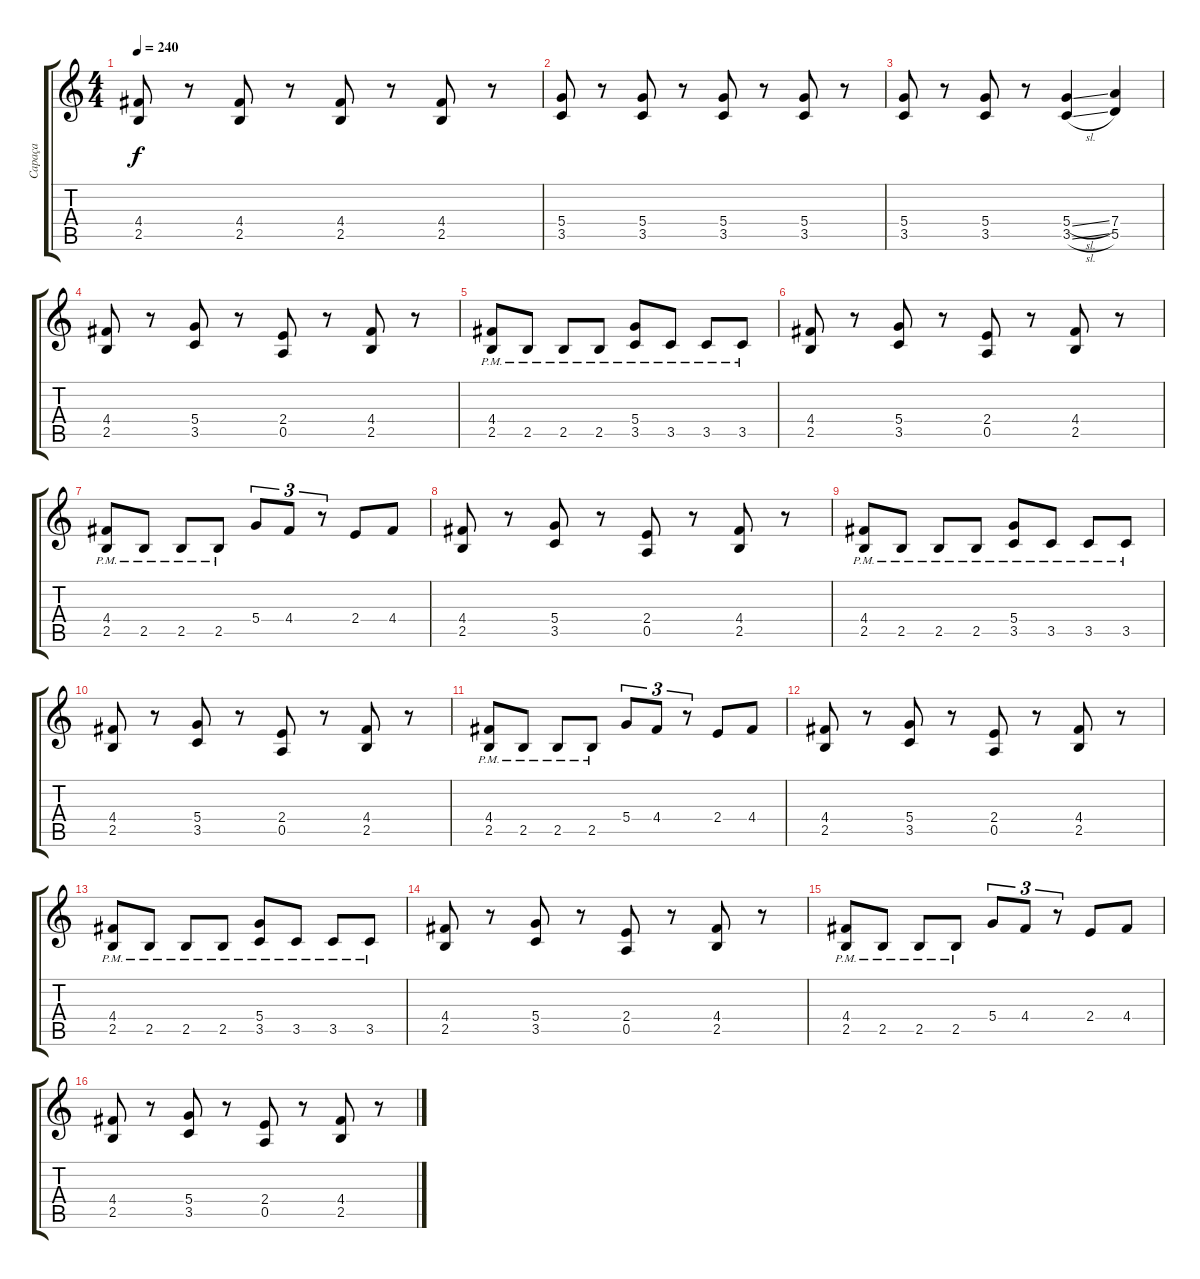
\track ("Capaça" "Capaça") {instrument distortionguitar}
\staff {score tabs}
\tuning (E4 B3 G3 D3 A2 E2) {hide}
\ts (4 4)
\tempo 240
\clef g2
\ks c
(4.4 2.5).8{dy f} r.8 (4.4 2.5).8 r.8 (4.4 2.5).8 r.8 (4.4 2.5).8 r.8 |
(5.4 3.5).8 r.8 (5.4 3.5).8 r.8 (5.4 3.5).8 r.8 (5.4 3.5).8 r.8 |
(5.4 3.5).8 r.8 (5.4 3.5).8 r.8 (5.4{sl} 3.5{sl}).4 (7.4 5.5).4 |
(4.4 2.5).8 r.8 (5.4 3.5).8 r.8 (2.4 0.5).8 r.8 (4.4 2.5).8 r.8 |
(4.4{pm} 2.5{pm}).8 2.5{pm}.8 2.5{pm}.8 2.5{pm}.8 (5.4{pm} 3.5{pm}).8 3.5{pm}.8 3.5{pm}.8 3.5{pm}.8 |
(4.4 2.5).8 r.8 (5.4 3.5).8 r.8 (2.4 0.5).8 r.8 (4.4 2.5).8 r.8 |
(4.4 2.5{pm}).8 2.5{pm}.8 2.5{pm}.8 2.5{pm}.8 5.4.8{tu (3 2)} 4.4.8{tu (3 2)} r.8{tu (3 2)} 2.4.8 4.4.8 |
(4.4 2.5).8 r.8 (5.4 3.5).8 r.8 (2.4 0.5).8 r.8 (4.4 2.5).8 r.8 |
(4.4{pm} 2.5{pm}).8 2.5{pm}.8 2.5{pm}.8 2.5{pm}.8 (5.4{pm} 3.5{pm}).8 3.5{pm}.8 3.5{pm}.8 3.5{pm}.8 |
(4.4 2.5).8 r.8 (5.4 3.5).8 r.8 (2.4 0.5).8 r.8 (4.4 2.5).8 r.8 |
(4.4 2.5{pm}).8 2.5{pm}.8 2.5{pm}.8 2.5{pm}.8 5.4.8{tu (3 2)} 4.4.8{tu (3 2)} r.8{tu (3 2)} 2.4.8 4.4.8 |
(4.4 2.5).8 r.8 (5.4 3.5).8 r.8 (2.4 0.5).8 r.8 (4.4 2.5).8 r.8 |
(4.4{pm} 2.5{pm}).8 2.5{pm}.8 2.5{pm}.8 2.5{pm}.8 (5.4{pm} 3.5{pm}).8 3.5{pm}.8 3.5{pm}.8 3.5{pm}.8 |
(4.4 2.5).8 r.8 (5.4 3.5).8 r.8 (2.4 0.5).8 r.8 (4.4 2.5).8 r.8 |
(4.4 2.5{pm}).8 2.5{pm}.8 2.5{pm}.8 2.5{pm}.8 5.4.8{tu (3 2)} 4.4.8{tu (3 2)} r.8{tu (3 2)} 2.4.8 4.4.8 |
(4.4 2.5).8 r.8 (5.4 3.5).8 r.8 (2.4 0.5).8 r.8 (4.4 2.5).8 r.8
